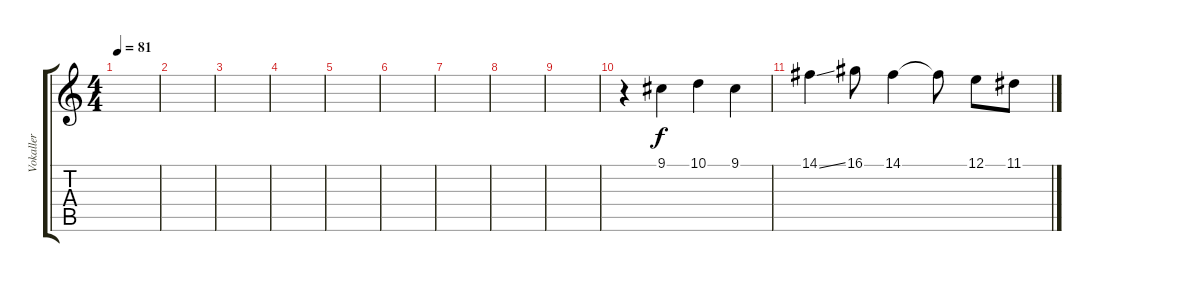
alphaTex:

\track ("Vokaller" "Vokaller") {instrument rockorgan}
\staff {score tabs}
\tuning (E4 B3 G3 D3 A2 E2) {hide}
\ts (4 4)
\tempo 81
\clef g2
\ks c
|
|
|
|
|
|
|
|
|
r.4 9.1.4 10.1.4 9.1.4 |
14.1{ss}.4 16.1.8 14.1.4 14.1{t}.8 12.1.8 11.1.8
